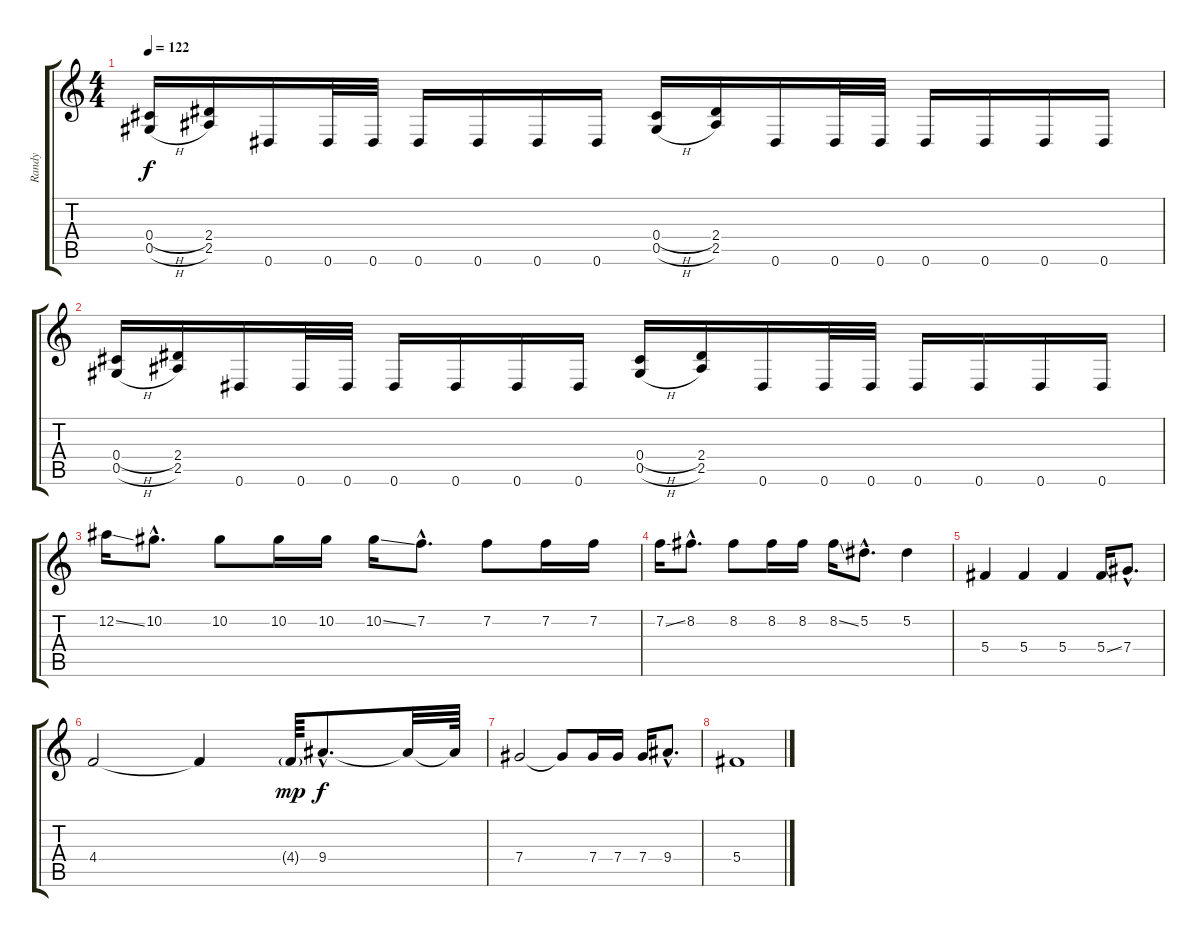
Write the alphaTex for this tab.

\track ("Randy" "Randy") {instrument distortionguitar}
\staff {score tabs}
\tuning (Eb4 Bb3 Gb3 Db3 Ab2 Eb2) {hide}
\ts (4 4)
\tempo 122
\clef g2
\ks c
(0.4{h} 0.5{h}).16{dy f} (2.4 2.5).16 0.6.16 0.6.32 0.6.32 0.6.16 0.6.16 0.6.16 0.6.16 (0.4{h} 0.5{h}).16 (2.4 2.5).16 0.6.16 0.6.32 0.6.32 0.6.16 0.6.16 0.6.16 0.6.16 |
(0.4{h} 0.5{h}).16 (2.4 2.5).16 0.6.16 0.6.32 0.6.32 0.6.16 0.6.16 0.6.16 0.6.16 (0.4{h} 0.5{h}).16 (2.4 2.5).16 0.6.16 0.6.32 0.6.32 0.6.16 0.6.16 0.6.16 0.6.16 |
12.2{ss}.16 10.2{hac}.8{d} 10.2.8 10.2.16 10.2.16 10.2{ss}.16 7.2{hac}.8{d} 7.2.8 7.2.16 7.2.16 |
7.2{ss}.16 8.2{hac}.8{d} 8.2.8 8.2.16 8.2.16 8.2{ss}.16 5.2{hac}.8{d} 5.2.4 |
5.4.4 5.4.4 5.4.4 5.4{ss}.16 7.4{hac}.8{d} |
4.4.2 4.4{t}.4 4.4{g}.64{dy mp} 9.4{hac}.8{d dy f} 9.4{t}.32 9.4{t}.64 |
7.4.2 7.4{t}.8 7.4.16 7.4.16 7.4.16 9.4{hac}.8{d} |
5.4.1
